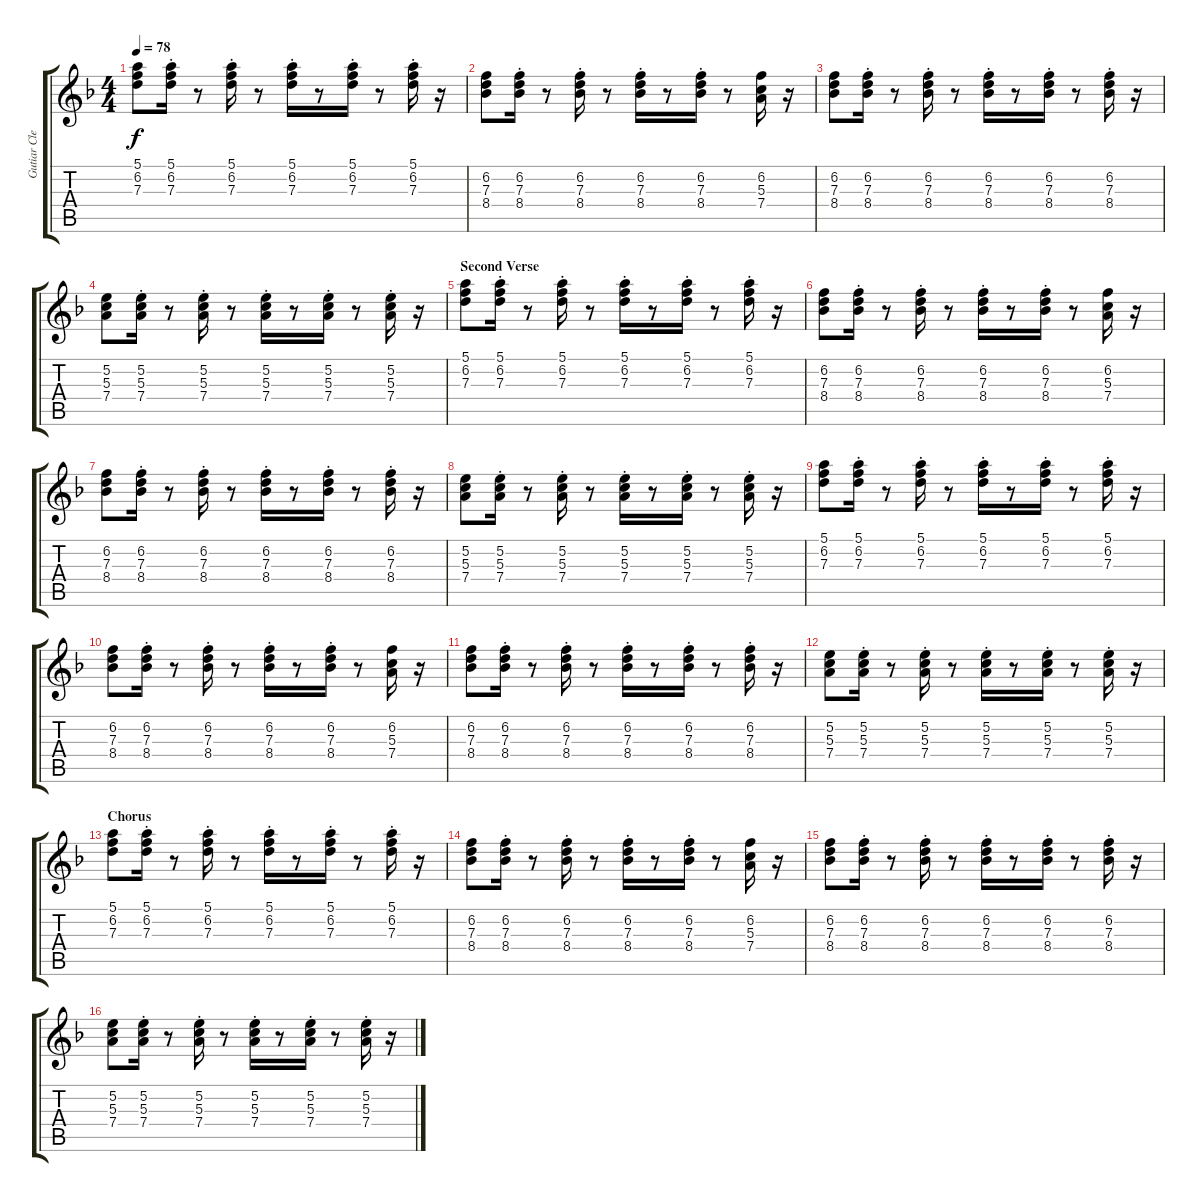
\track ("Gutiar Clean" "Gutiar Cle") {instrument electricguitarclean}
\staff {score tabs}
\tuning (E4 B3 G3 D3 A2 E2) {hide}
\ts (4 4)
\tempo 78
\clef g2
\ks f
(5.1 6.2 7.3).8{dy f} (5.1{st} 6.2{st} 7.3{st}).16 r.8 (5.1{st} 6.2{st} 7.3{st}).16 r.8 (5.1{st} 6.2{st} 7.3{st}).16 r.8 (5.1{st} 6.2{st} 7.3{st}).16 r.8 (5.1{st} 6.2{st} 7.3{st}).16 r.16 |
(6.2 7.3 8.4).8 (6.2{st} 7.3{st} 8.4{st}).16 r.8 (6.2{st} 7.3{st} 8.4{st}).16 r.8 (6.2{st} 7.3{st} 8.4{st}).16 r.8 (6.2{st} 7.3{st} 8.4{st}).16 r.8 (6.2 5.3 7.4).16 r.16 |
(6.2 7.3 8.4).8 (6.2{st} 7.3{st} 8.4{st}).16 r.8 (6.2{st} 7.3{st} 8.4{st}).16 r.8 (6.2{st} 7.3{st} 8.4{st}).16 r.8 (6.2{st} 7.3{st} 8.4{st}).16 r.8 (6.2 7.3{st} 8.4).16 r.16 |
(5.2 5.3 7.4).8 (5.2{st} 5.3{st} 7.4{st}).16 r.8 (5.2{st} 5.3{st} 7.4{st}).16 r.8 (5.2{st} 5.3{st} 7.4{st}).16 r.8 (5.2{st} 5.3{st} 7.4{st}).16 r.8 (5.2 5.3{st} 7.4).16 r.16 |
\section ("" "Second Verse")
(5.1 6.2 7.3).8 (5.1{st} 6.2{st} 7.3{st}).16 r.8 (5.1{st} 6.2{st} 7.3{st}).16 r.8 (5.1{st} 6.2{st} 7.3{st}).16 r.8 (5.1{st} 6.2{st} 7.3{st}).16 r.8 (5.1{st} 6.2{st} 7.3{st}).16 r.16 |
(6.2 7.3 8.4).8 (6.2{st} 7.3{st} 8.4{st}).16 r.8 (6.2{st} 7.3{st} 8.4{st}).16 r.8 (6.2{st} 7.3{st} 8.4{st}).16 r.8 (6.2{st} 7.3{st} 8.4{st}).16 r.8 (6.2 5.3 7.4).16 r.16 |
(6.2 7.3 8.4).8 (6.2{st} 7.3{st} 8.4{st}).16 r.8 (6.2{st} 7.3{st} 8.4{st}).16 r.8 (6.2{st} 7.3{st} 8.4{st}).16 r.8 (6.2{st} 7.3{st} 8.4{st}).16 r.8 (6.2 7.3{st} 8.4).16 r.16 |
(5.2 5.3 7.4).8 (5.2{st} 5.3{st} 7.4{st}).16 r.8 (5.2{st} 5.3{st} 7.4{st}).16 r.8 (5.2{st} 5.3{st} 7.4{st}).16 r.8 (5.2{st} 5.3{st} 7.4{st}).16 r.8 (5.2 5.3{st} 7.4).16 r.16 |
(5.1 6.2 7.3).8 (5.1{st} 6.2{st} 7.3{st}).16 r.8 (5.1{st} 6.2{st} 7.3{st}).16 r.8 (5.1{st} 6.2{st} 7.3{st}).16 r.8 (5.1{st} 6.2{st} 7.3{st}).16 r.8 (5.1{st} 6.2{st} 7.3{st}).16 r.16 |
(6.2 7.3 8.4).8 (6.2{st} 7.3{st} 8.4{st}).16 r.8 (6.2{st} 7.3{st} 8.4{st}).16 r.8 (6.2{st} 7.3{st} 8.4{st}).16 r.8 (6.2{st} 7.3{st} 8.4{st}).16 r.8 (6.2 5.3 7.4).16 r.16 |
(6.2 7.3 8.4).8 (6.2{st} 7.3{st} 8.4{st}).16 r.8 (6.2{st} 7.3{st} 8.4{st}).16 r.8 (6.2{st} 7.3{st} 8.4{st}).16 r.8 (6.2{st} 7.3{st} 8.4{st}).16 r.8 (6.2 7.3{st} 8.4).16 r.16 |
(5.2 5.3 7.4).8 (5.2{st} 5.3{st} 7.4{st}).16 r.8 (5.2{st} 5.3{st} 7.4{st}).16 r.8 (5.2{st} 5.3{st} 7.4{st}).16 r.8 (5.2{st} 5.3{st} 7.4{st}).16 r.8 (5.2 5.3{st} 7.4).16 r.16 |
\section ("" "Chorus")
(5.1 6.2 7.3).8 (5.1{st} 6.2{st} 7.3{st}).16 r.8 (5.1{st} 6.2{st} 7.3{st}).16 r.8 (5.1{st} 6.2{st} 7.3{st}).16 r.8 (5.1{st} 6.2{st} 7.3{st}).16 r.8 (5.1{st} 6.2{st} 7.3{st}).16 r.16 |
(6.2 7.3 8.4).8 (6.2{st} 7.3{st} 8.4{st}).16 r.8 (6.2{st} 7.3{st} 8.4{st}).16 r.8 (6.2{st} 7.3{st} 8.4{st}).16 r.8 (6.2{st} 7.3{st} 8.4{st}).16 r.8 (6.2 5.3 7.4).16 r.16 |
(6.2 7.3 8.4).8 (6.2{st} 7.3{st} 8.4{st}).16 r.8 (6.2{st} 7.3{st} 8.4{st}).16 r.8 (6.2{st} 7.3{st} 8.4{st}).16 r.8 (6.2{st} 7.3{st} 8.4{st}).16 r.8 (6.2 7.3{st} 8.4).16 r.16 |
(5.2 5.3 7.4).8 (5.2{st} 5.3{st} 7.4{st}).16 r.8 (5.2{st} 5.3{st} 7.4{st}).16 r.8 (5.2{st} 5.3{st} 7.4{st}).16 r.8 (5.2{st} 5.3{st} 7.4{st}).16 r.8 (5.2 5.3{st} 7.4).16 r.16
